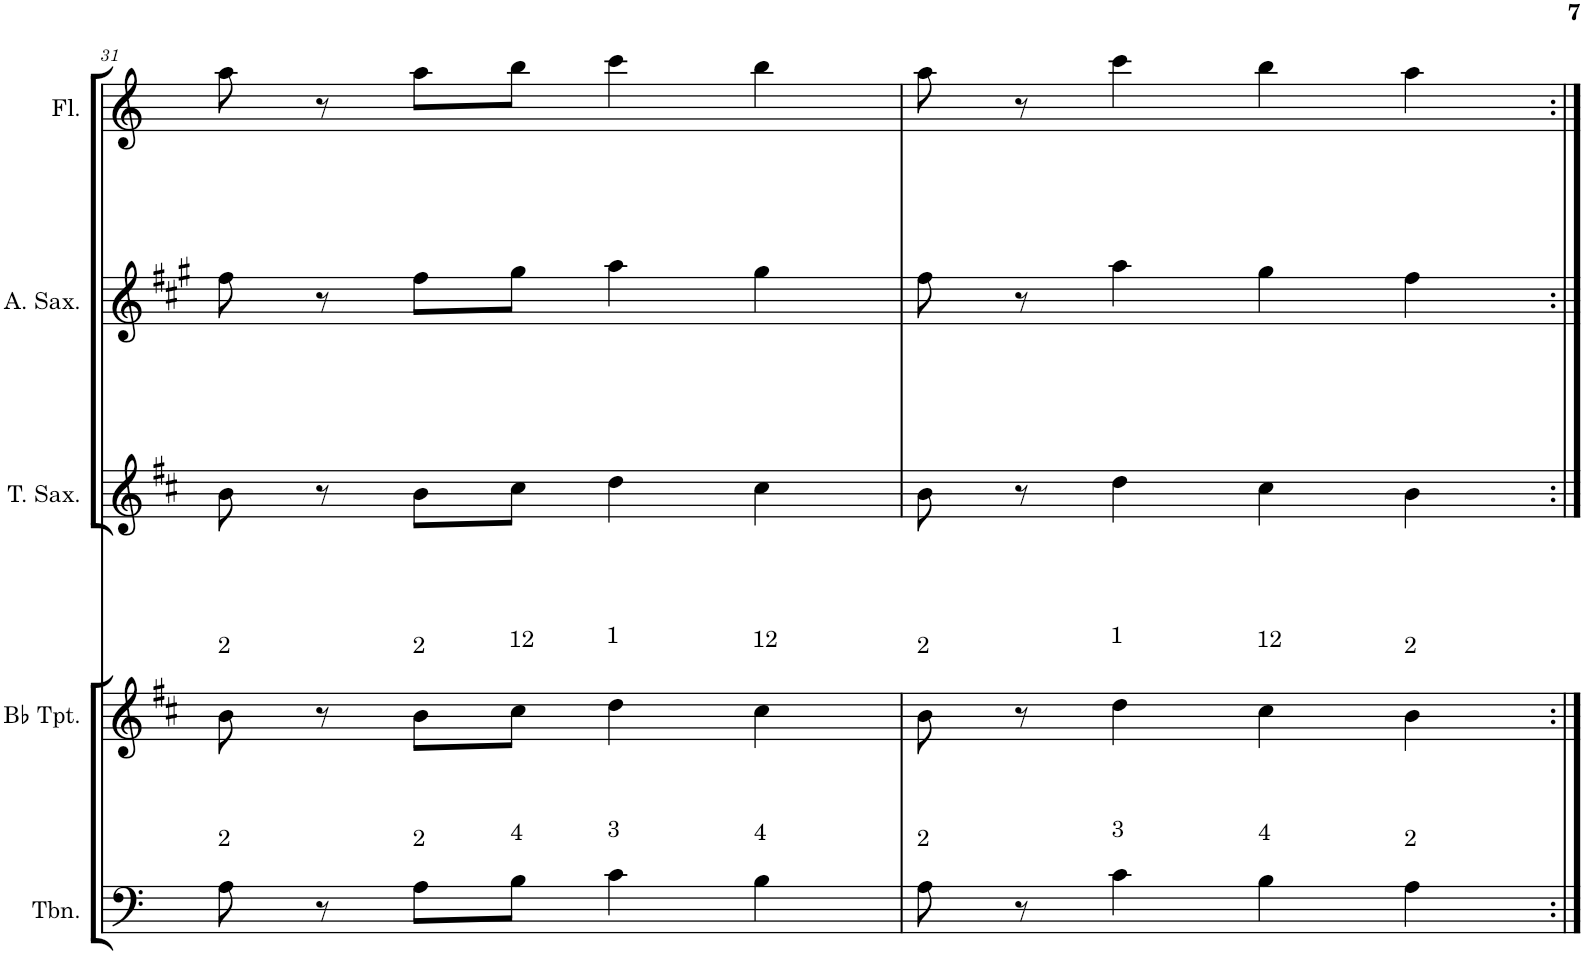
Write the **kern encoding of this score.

**kern	**kern	**kern	**kern	**kern
*part5	*part4	*part3	*part2	*part1
*staff5	*staff4	*staff3	*staff2	*staff1
*I"Trombone	*I"Bb Trumpet	*I"Tenor Saxophone	*I"Alto Saxophone	*I"Flute
*I'Tbn.	*I'Bb Tpt.	*I'T. Sax.	*I'A. Sax.	*I'Fl.
!!LO:PB:g=z
*clefF4	*clefG2	*clefG2	*clefG2	*clefG2
*	*Trd1c2	*Trd8c14	*Trd5c9	*
*k[]	*k[f#c#]	*k[f#c#]	*k[f#c#g#]	*k[]
*M4/4	*M4/4	*M4/4	*M4/4	*M4/4
=31	=31	=31	=31	=31
!	!LO:TX:a:t=2	!	!	!
!LO:TX:a:t=2	!	!	!	!
8A\	8b\	8b\	8ff#\	8aa\
8r	8r	8r	8r	8r
!	!LO:TX:a:t=2	!	!	!
!LO:TX:a:t=2	!	!	!	!
8A\L	8b\L	8b\L	8ff#\L	8aa\L
!	!LO:TX:a:t=12	!	!	!
!LO:TX:a:t=4	!	!	!	!
8B\J	8cc#\J	8cc#\J	8gg#\J	8bb\J
!	!LO:TX:a:t=1	!	!	!
!LO:TX:a:t=3	!	!	!	!
4c\	4dd\	4dd\	4aa\	4ccc\
!	!LO:TX:a:t=12	!	!	!
!LO:TX:a:t=4	!	!	!	!
4B\	4cc#\	4cc#\	4gg#\	4bb\
=32	=32	=32	=32	=32
!	!LO:TX:a:t=2	!	!	!
!LO:TX:a:t=2	!	!	!	!
8A\	8b\	8b\	8ff#\	8aa\
8r	8r	8r	8r	8r
!	!LO:TX:a:t=1	!	!	!
!LO:TX:a:t=3	!	!	!	!
4c\	4dd\	4dd\	4aa\	4ccc\
!	!LO:TX:a:t=12	!	!	!
!LO:TX:a:t=4	!	!	!	!
4B\	4cc#\	4cc#\	4gg#\	4bb\
!	!LO:TX:a:t=2	!	!	!
!LO:TX:a:t=2	!	!	!	!
4A\	4b\	4b\	4ff#\	4aa\
=:|!	=:|!	=:|!	=:|!	=:|!
*-	*-	*-	*-	*-
